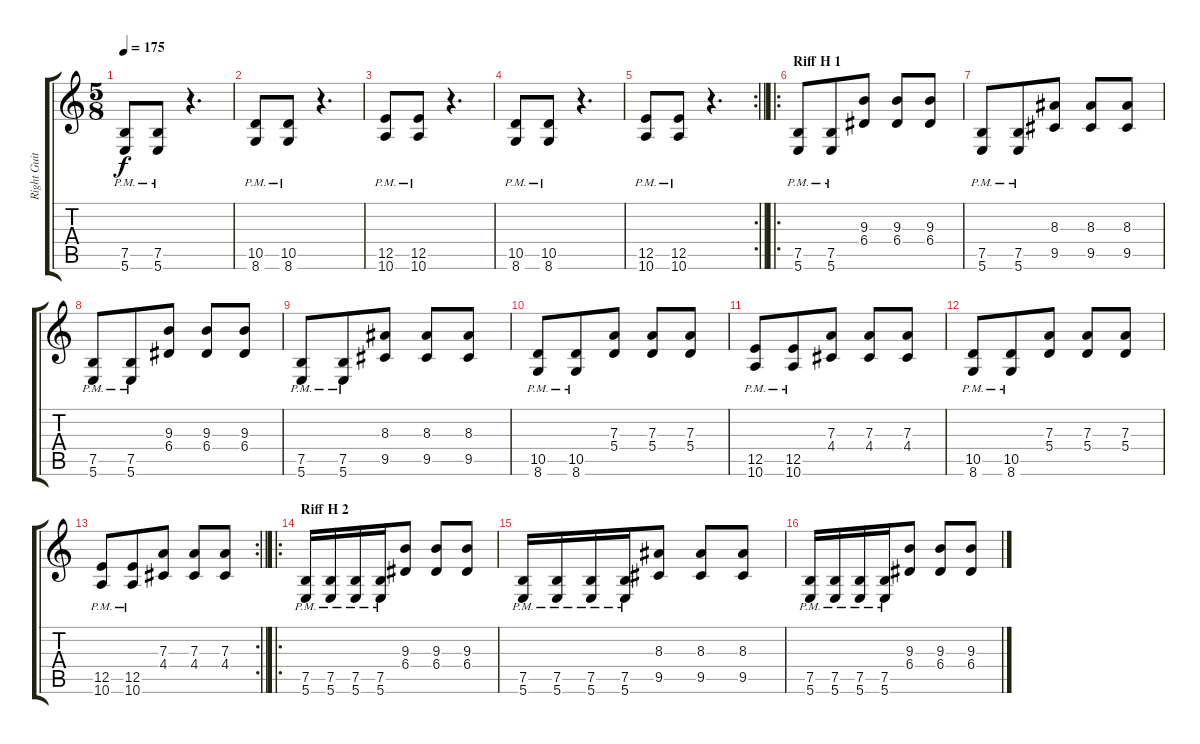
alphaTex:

\track ("Right Guitar" "Right Guit") {instrument distortionguitar}
\staff {score tabs}
\tuning (G3 Gb3 D3 A2 E2 B1) {hide}
\ts (5 8)
\tempo 175
\clef g2
\ks c
(7.5{pm} 5.6{pm}).8{dy f} (7.5{pm} 5.6{pm}).8 r.4{d} |
(10.5{pm} 8.6{pm}).8 (10.5{pm} 8.6{pm}).8 r.4{d} |
(12.5{pm} 10.6{pm}).8 (12.5{pm} 10.6{pm}).8 r.4{d} |
(10.5{pm} 8.6{pm}).8 (10.5{pm} 8.6{pm}).8 r.4{d} |
\rc 2
\barLineRight lightlight
(12.5{pm} 10.6{pm}).8 (12.5{pm} 10.6{pm}).8 r.4{d} |
\ro
\section ("" "Riff H 1")
(7.5{pm} 5.6{pm}).8 (7.5{pm} 5.6{pm}).8 (9.3 6.4).8 (9.3 6.4).8 (9.3 6.4).8 |
(7.5{pm} 5.6{pm}).8 (7.5{pm} 5.6{pm}).8 (8.3 9.5).8 (8.3 9.5).8 (8.3 9.5).8 |
(7.5{pm} 5.6{pm}).8 (7.5{pm} 5.6{pm}).8 (9.3 6.4).8 (9.3 6.4).8 (9.3 6.4).8 |
(7.5{pm} 5.6{pm}).8 (7.5{pm} 5.6{pm}).8 (8.3 9.5).8 (8.3 9.5).8 (8.3 9.5).8 |
(10.5{pm} 8.6{pm}).8 (10.5{pm} 8.6{pm}).8 (7.3 5.4).8 (7.3 5.4).8 (7.3 5.4).8 |
(12.5{pm} 10.6{pm}).8 (12.5{pm} 10.6{pm}).8 (7.3 4.4).8 (7.3 4.4).8 (7.3 4.4).8 |
(10.5{pm} 8.6{pm}).8 (10.5{pm} 8.6{pm}).8 (7.3 5.4).8 (7.3 5.4).8 (7.3 5.4).8 |
\rc 2
\barLineRight lightlight
(12.5{pm} 10.6{pm}).8 (12.5{pm} 10.6{pm}).8 (7.3 4.4).8 (7.3 4.4).8 (7.3 4.4).8 |
\ro
\section ("" "Riff H 2")
(7.5{pm} 5.6{pm}).16 (7.5{pm} 5.6{pm}).16 (7.5{pm} 5.6{pm}).16 (7.5{pm} 5.6{pm}).16 (9.3 6.4).8 (9.3 6.4).8 (9.3 6.4).8 |
(7.5{pm} 5.6{pm}).16 (7.5{pm} 5.6{pm}).16 (7.5{pm} 5.6{pm}).16 (7.5{pm} 5.6{pm}).16 (8.3 9.5).8 (8.3 9.5).8 (8.3 9.5).8 |
(7.5{pm} 5.6{pm}).16 (7.5{pm} 5.6{pm}).16 (7.5{pm} 5.6{pm}).16 (7.5{pm} 5.6{pm}).16 (9.3 6.4).8 (9.3 6.4).8 (9.3 6.4).8
